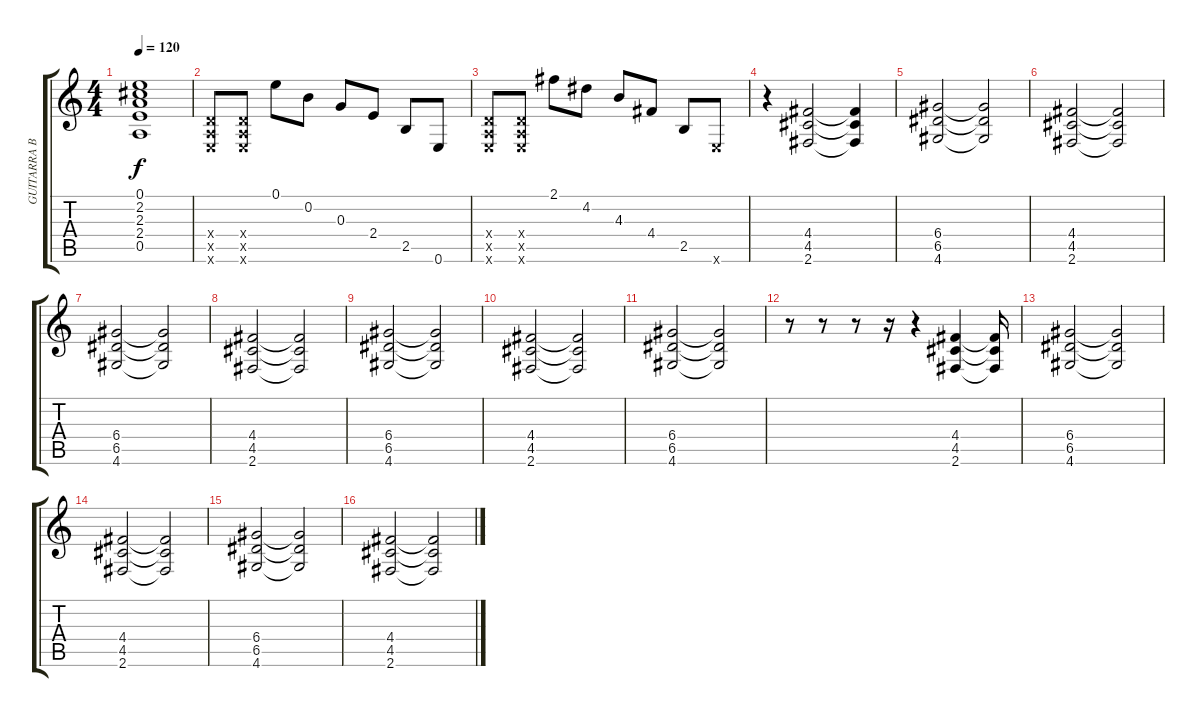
\track ("GUITARRA BASE" "GUITARRA B") {instrument overdrivenguitar}
\staff {score tabs}
\tuning (E4 B3 G3 D3 A2 E2) {hide}
\ts (4 4)
\tempo 120
\clef g2
\ks c
(0.1 2.2 2.3 2.4 0.5).1{dy f} |
(0.4{x} 0.5{x} 0.6{x}).8 (0.4{x} 0.5{x} 0.6{x}).8 0.1.8 0.2.8 0.3.8 2.4.8 2.5.8 0.6.8 |
(0.4{x} 0.5{x} 0.6{x}).8 (0.4{x} 0.5{x} 0.6{x}).8 2.1.8 4.2.8 4.3.8 4.4.8 2.5.8 0.6{x}.8 |
r.4 (4.4 4.5 2.6).2 (4.4{t} 4.5{t} 2.6{t}).4 |
(6.4 6.5 4.6).2 (6.4{t} 6.5{t} 4.6{t}).2 |
(4.4 4.5 2.6).2 (4.4{t} 4.5{t} 2.6{t}).2 |
(6.4 6.5 4.6).2 (6.4{t} 6.5{t} 4.6{t}).2 |
(4.4 4.5 2.6).2 (4.4{t} 4.5{t} 2.6{t}).2 |
(6.4 6.5 4.6).2 (6.4{t} 6.5{t} 4.6{t}).2 |
(4.4 4.5 2.6).2 (4.4{t} 4.5{t} 2.6{t}).2 |
(6.4 6.5 4.6).2 (6.4{t} 6.5{t} 4.6{t}).2 |
r.8 r.8 r.8 r.16 r.4 (4.4 4.5 2.6).4 (4.4{t} 4.5{t} 2.6{t}).16 |
(6.4 6.5 4.6).2 (6.4{t} 6.5{t} 4.6{t}).2 |
(4.4 4.5 2.6).2 (4.4{t} 4.5{t} 2.6{t}).2 |
(6.4 6.5 4.6).2 (6.4{t} 6.5{t} 4.6{t}).2 |
(4.4 4.5 2.6).2 (4.4{t} 4.5{t} 2.6{t}).2
